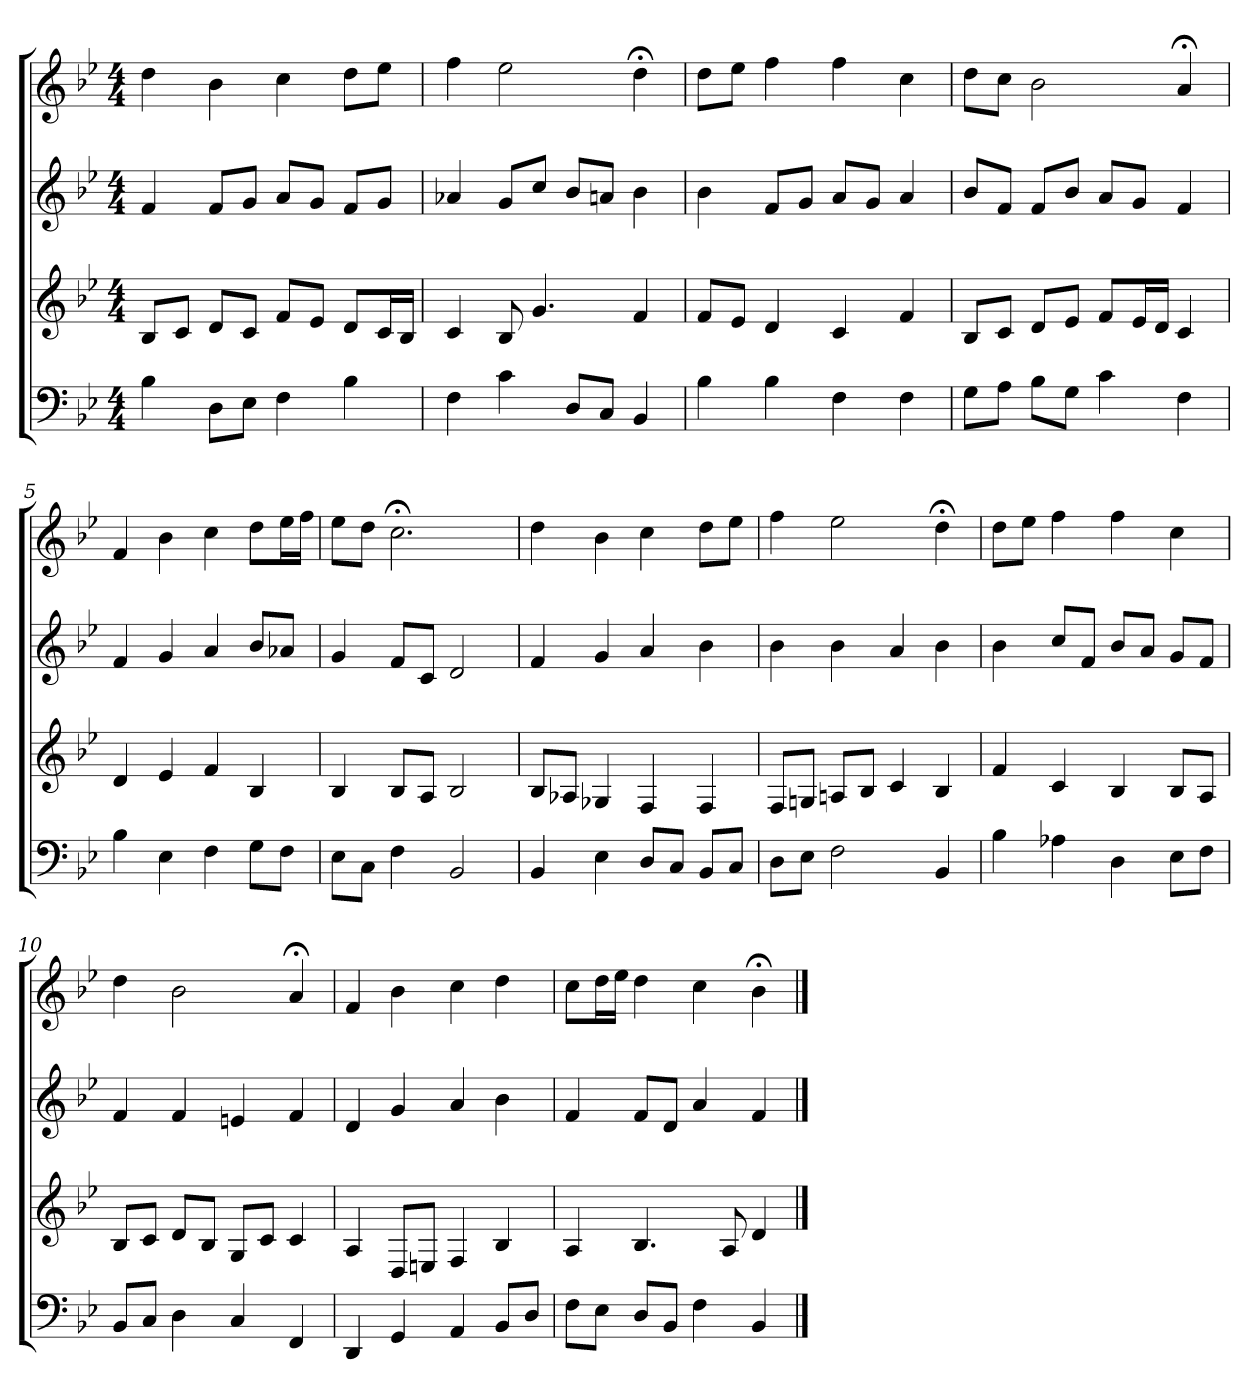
**kern	**kern	**kern	**kern
*part4	*part3	*part2	*part1
*staff4	*staff3	*staff2	*staff1
*clefF4	*clefG2	*clefG2	*clefG2
*k[b-e-]	*k[b-e-]	*k[b-e-]	*k[b-e-]
*M4/4	*M4/4	*M4/4	*M4/4
=1	=1	=1	=1
4B-\	8B-/L	4f/	4dd\
.	8c/J	.	.
8D\L	8d/L	8f/L	4b-\
8E-\J	8c/J	8g/J	.
4F\	8f/L	8a/L	4cc\
.	8e-/J	8g/J	.
4B-\	8d/L	8f/L	8dd\L
.	16c/L	8g/J	8ee-\J
.	16B-/JJ	.	.
=2	=2	=2	=2
4F\	4c/	4a-X/	4ff\
4c\	8B-/	8g/L	2ee-\
.	4.g/	8cc/J	.
8D/L	.	8b-/L	.
8C/J	.	8an/J	.
4BB-/	4f/	4b-\	4dd;\
=3	=3	=3	=3
4B-\	8f/L	4b-\	8dd\L
.	8e-/J	.	8ee-\J
4B-\	4d/	8f/L	4ff\
.	.	8g/J	.
4F\	4c/	8a/L	4ff\
.	.	8g/J	.
4F\	4f/	4a/	4cc\
=4	=4	=4	=4
8G\L	8B-/L	8b-/L	8dd\L
8A\J	8c/J	8f/J	8cc\J
8B-\L	8d/L	8f/L	2b-\
8G\J	8e-/J	8b-/J	.
4c\	8f/L	8a/L	.
.	16e-/L	8g/J	.
.	16d/JJ	.	.
4F\	4c/	4f/	4a;/
=5	=5	=5	=5
4B-\	4d/	4f/	4f/
4E-\	4e-/	4g/	4b-\
4F\	4f/	4a/	4cc\
8G\L	4B-/	8b-/L	8dd\L
8F\J	.	8a-X/J	16ee-\L
.	.	.	16ff\JJ
!!LO:LB:g=z
=6	=6	=6	=6
8E-\L	4B-/	4g/	8ee-\L
8C\J	.	.	8dd\J
4F\	8B-/L	8f/L	2.cc;\
.	8A/J	8c/J	.
2BB-/	2B-/	2d/	.
=7	=7	=7	=7
4BB-/	8B-/L	4f/	4dd\
.	8A-X/J	.	.
4E-\	4G-X/	4g/	4b-\
8D/L	4F/	4a/	4cc\
8C/J	.	.	.
8BB-/L	4F/	4b-\	8dd\L
8C/J	.	.	8ee-\J
=8	=8	=8	=8
8D\L	8F/L	4b-\	4ff\
8E-\J	8Gn/J	.	.
2F\	8An/L	4b-\	2ee-\
.	8B-/J	.	.
.	4c/	4a/	.
4BB-/	4B-/	4b-\	4dd;\
=9	=9	=9	=9
4B-\	4f/	4b-\	8dd\L
.	.	.	8ee-\J
4A-X\	4c/	8cc/L	4ff\
.	.	8f/J	.
4D\	4B-/	8b-/L	4ff\
.	.	8a/J	.
8E-\L	8B-/L	8g/L	4cc\
8F\J	8A/J	8f/J	.
=10	=10	=10	=10
8BB-/L	8B-/L	4f/	4dd\
8C/J	8c/J	.	.
4D\	8d/L	4f/	2b-\
.	8B-/J	.	.
4C/	8G/L	4en/	.
.	8c/J	.	.
4FF/	4c/	4f/	4a;/
!!LO:LB:g=z
=11	=11	=11	=11
4DD/	4A/	4d/	4f/
4GG/	8D/L	4g/	4b-\
.	8En/J	.	.
4AA/	4F/	4a/	4cc\
8BB-/L	4B-/	4b-\	4dd\
8D/J	.	.	.
=12	=12	=12	=12
8F\L	4A/	4f/	8cc\L
8E-\J	.	.	16dd\L
.	.	.	16ee-\JJ
8D/L	4.B-/	8f/L	4dd\
8BB-/J	.	8d/J	.
4F\	.	4a/	4cc\
.	8A/	.	.
4BB-/	4d/	4f/	4b-;\
==	==	==	==
*-	*-	*-	*-
